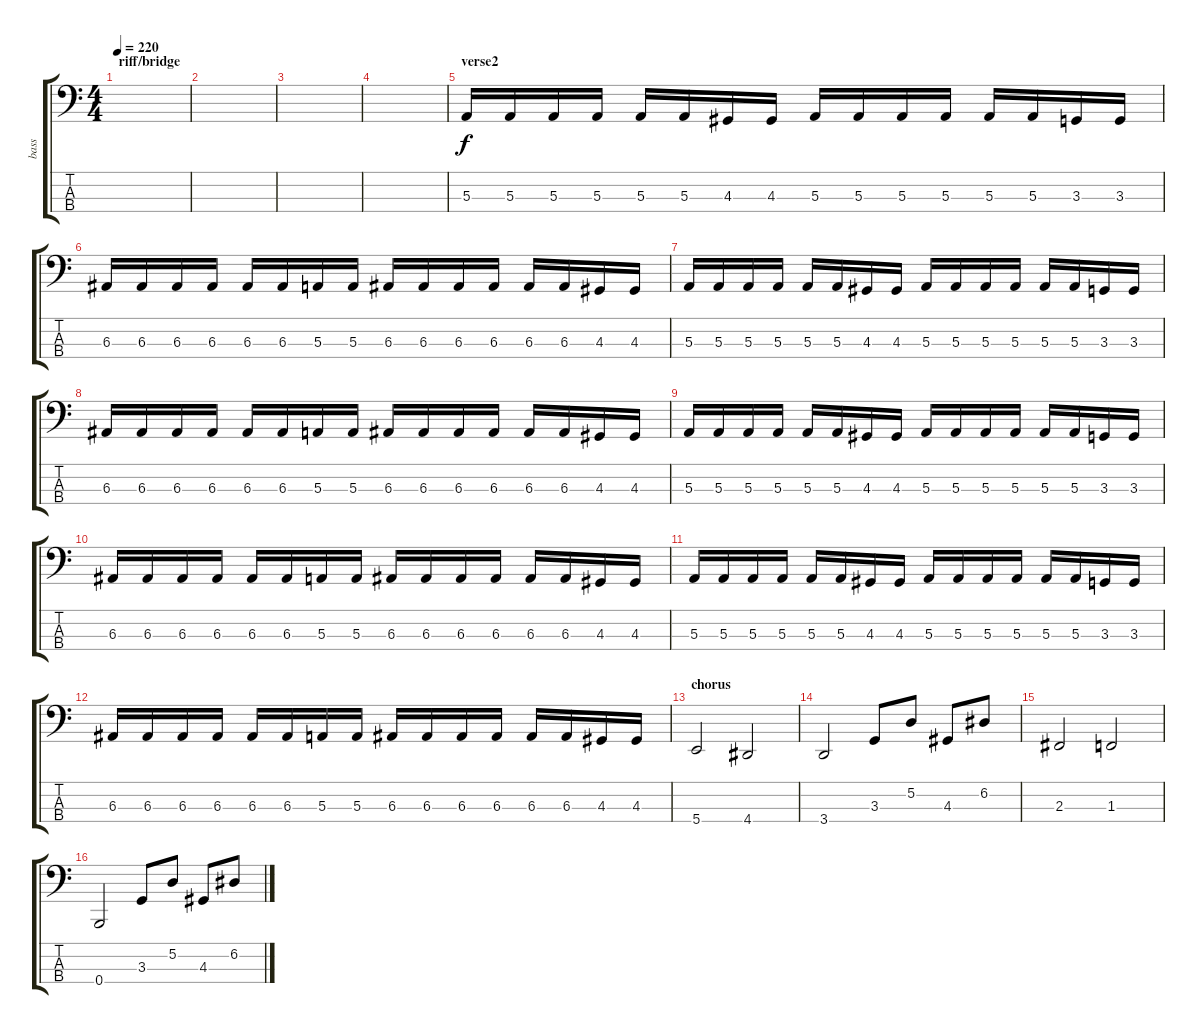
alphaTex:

\track ("bass" "bass") {instrument electricbassfinger}
\staff {score tabs}
\tuning (D2 A1 E1 B0) {hide}
\ts (4 4)
\section ("" "riff/bridge")
\tempo 220
\clef f4
\ks c
|
|
|
|
\section ("" "verse2")
5.3.16 5.3.16 5.3.16 5.3.16 5.3.16 5.3.16 4.3.16 4.3.16 5.3.16 5.3.16 5.3.16 5.3.16 5.3.16 5.3.16 3.3.16 3.3.16 |
6.3.16 6.3.16 6.3.16 6.3.16 6.3.16 6.3.16 5.3.16 5.3.16 6.3.16 6.3.16 6.3.16 6.3.16 6.3.16 6.3.16 4.3.16 4.3.16 |
5.3.16 5.3.16 5.3.16 5.3.16 5.3.16 5.3.16 4.3.16 4.3.16 5.3.16 5.3.16 5.3.16 5.3.16 5.3.16 5.3.16 3.3.16 3.3.16 |
6.3.16 6.3.16 6.3.16 6.3.16 6.3.16 6.3.16 5.3.16 5.3.16 6.3.16 6.3.16 6.3.16 6.3.16 6.3.16 6.3.16 4.3.16 4.3.16 |
5.3.16 5.3.16 5.3.16 5.3.16 5.3.16 5.3.16 4.3.16 4.3.16 5.3.16 5.3.16 5.3.16 5.3.16 5.3.16 5.3.16 3.3.16 3.3.16 |
6.3.16 6.3.16 6.3.16 6.3.16 6.3.16 6.3.16 5.3.16 5.3.16 6.3.16 6.3.16 6.3.16 6.3.16 6.3.16 6.3.16 4.3.16 4.3.16 |
5.3.16 5.3.16 5.3.16 5.3.16 5.3.16 5.3.16 4.3.16 4.3.16 5.3.16 5.3.16 5.3.16 5.3.16 5.3.16 5.3.16 3.3.16 3.3.16 |
6.3.16 6.3.16 6.3.16 6.3.16 6.3.16 6.3.16 5.3.16 5.3.16 6.3.16 6.3.16 6.3.16 6.3.16 6.3.16 6.3.16 4.3.16 4.3.16 |
\section ("" "chorus")
5.4.2 4.4.2 |
3.4.2 3.3.8 5.2.8 4.3.8 6.2.8 |
2.3.2 1.3.2 |
0.4.2 3.3.8 5.2.8 4.3.8 6.2.8
